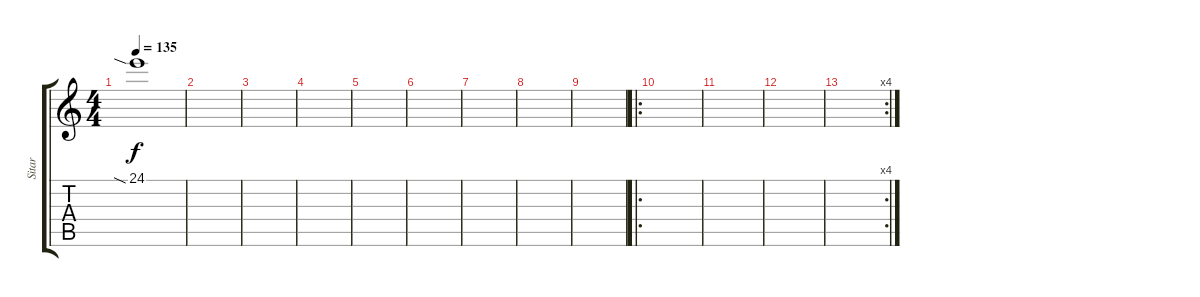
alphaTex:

\track ("Sitar" "Sitar") {instrument sitar}
\staff {score tabs}
\tuning (E4 B3 G3 D3 A2 E2) {hide}
\ts (4 4)
\tempo 135
\clef g2
\ks c
24.1{sia}.1{dy f} |
|
|
|
|
|
|
|
|
\ro
|
|
|
\rc 4
